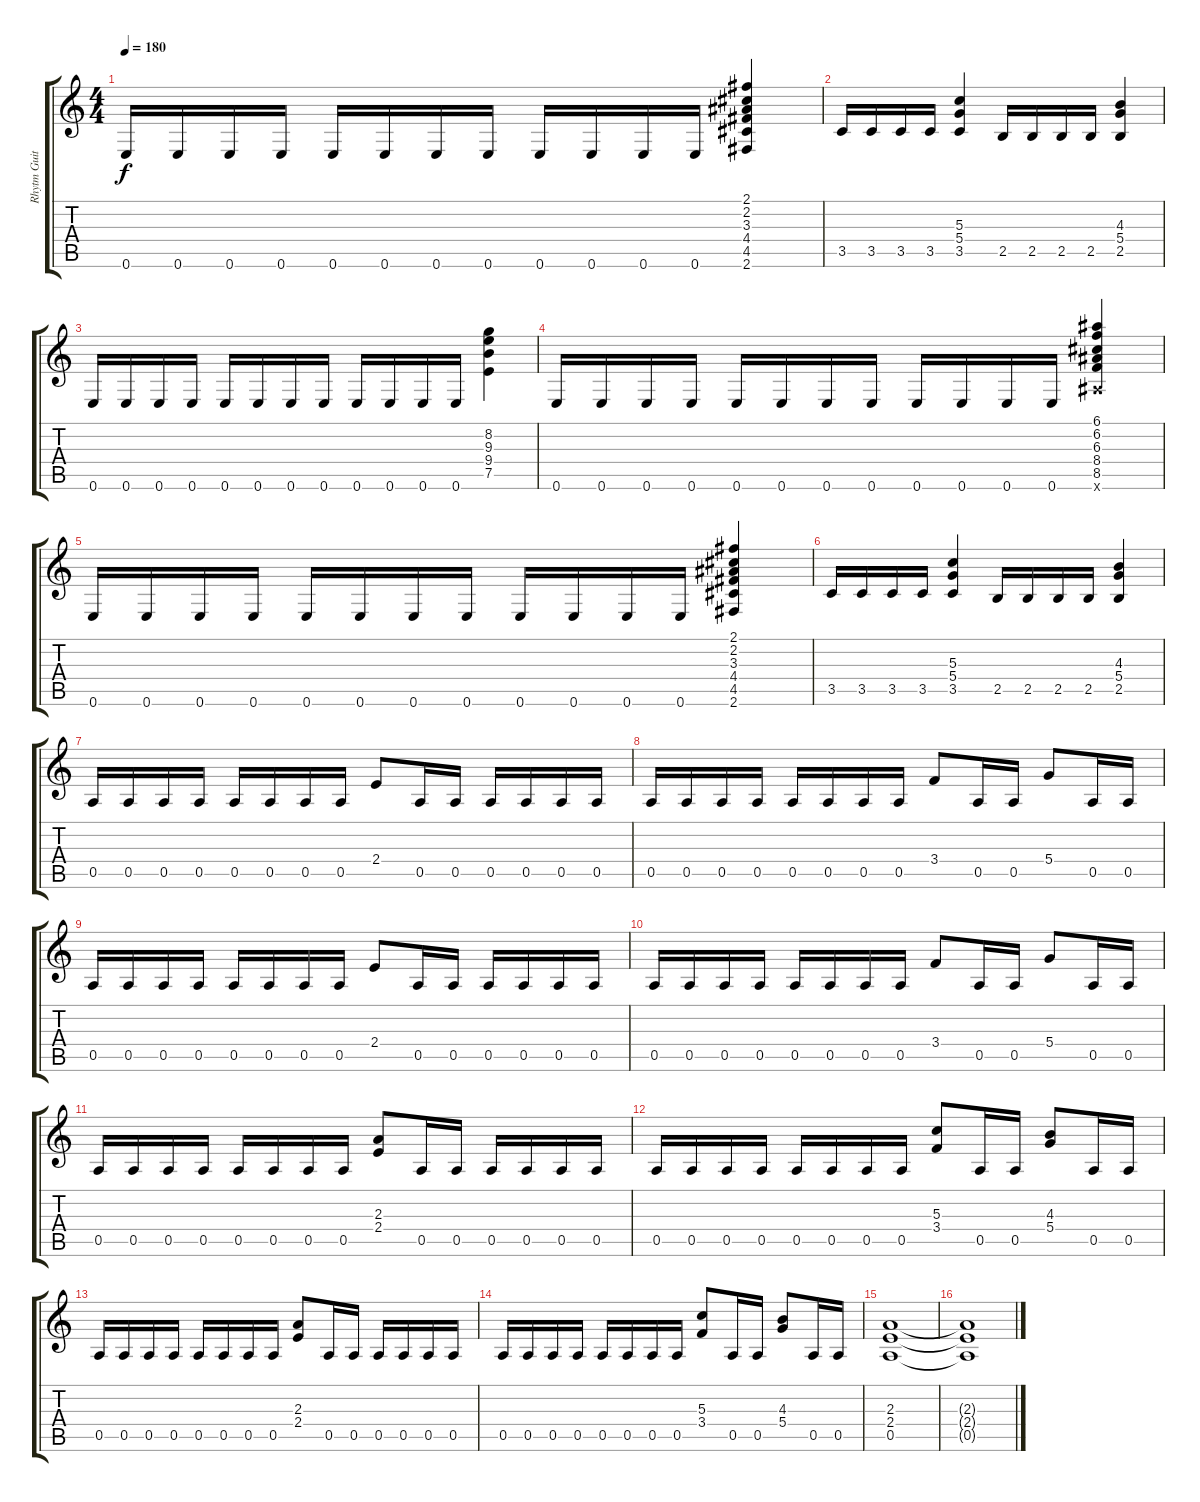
\track ("Rhytm Guitar" "Rhytm Guit") {instrument distortionguitar}
\staff {score tabs}
\tuning (E4 B3 G3 D3 A2 E2) {hide}
\ts (4 4)
\tempo 180
\clef g2
\ks c
0.6.16{dy f} 0.6.16 0.6.16 0.6.16 0.6.16 0.6.16 0.6.16 0.6.16 0.6.16 0.6.16 0.6.16 0.6.16 (2.1 2.2 3.3 4.4 4.5 2.6).4 |
3.5.16 3.5.16 3.5.16 3.5.16 (5.3 5.4 3.5).4 2.5.16 2.5.16 2.5.16 2.5.16 (4.3 5.4 2.5).4 |
0.6.16 0.6.16 0.6.16 0.6.16 0.6.16 0.6.16 0.6.16 0.6.16 0.6.16 0.6.16 0.6.16 0.6.16 (8.2 9.3 9.4 7.5).4 |
0.6.16 0.6.16 0.6.16 0.6.16 0.6.16 0.6.16 0.6.16 0.6.16 0.6.16 0.6.16 0.6.16 0.6.16 (6.1 6.2 6.3 8.4 8.5 6.6{x}).4 |
0.6.16 0.6.16 0.6.16 0.6.16 0.6.16 0.6.16 0.6.16 0.6.16 0.6.16 0.6.16 0.6.16 0.6.16 (2.1 2.2 3.3 4.4 4.5 2.6).4 |
3.5.16 3.5.16 3.5.16 3.5.16 (5.3 5.4 3.5).4 2.5.16 2.5.16 2.5.16 2.5.16 (4.3 5.4 2.5).4 |
0.5.16 0.5.16 0.5.16 0.5.16 0.5.16 0.5.16 0.5.16 0.5.16 2.4.8 0.5.16 0.5.16 0.5.16 0.5.16 0.5.16 0.5.16 |
0.5.16 0.5.16 0.5.16 0.5.16 0.5.16 0.5.16 0.5.16 0.5.16 3.4.8 0.5.16 0.5.16 5.4.8 0.5.16 0.5.16 |
0.5.16 0.5.16 0.5.16 0.5.16 0.5.16 0.5.16 0.5.16 0.5.16 2.4.8 0.5.16 0.5.16 0.5.16 0.5.16 0.5.16 0.5.16 |
0.5.16 0.5.16 0.5.16 0.5.16 0.5.16 0.5.16 0.5.16 0.5.16 3.4.8 0.5.16 0.5.16 5.4.8 0.5.16 0.5.16 |
0.5.16 0.5.16 0.5.16 0.5.16 0.5.16 0.5.16 0.5.16 0.5.16 (2.3 2.4).8 0.5.16 0.5.16 0.5.16 0.5.16 0.5.16 0.5.16 |
0.5.16 0.5.16 0.5.16 0.5.16 0.5.16 0.5.16 0.5.16 0.5.16 (5.3 3.4).8 0.5.16 0.5.16 (4.3 5.4).8 0.5.16 0.5.16 |
0.5.16 0.5.16 0.5.16 0.5.16 0.5.16 0.5.16 0.5.16 0.5.16 (2.3 2.4).8 0.5.16 0.5.16 0.5.16 0.5.16 0.5.16 0.5.16 |
0.5.16 0.5.16 0.5.16 0.5.16 0.5.16 0.5.16 0.5.16 0.5.16 (5.3 3.4).8 0.5.16 0.5.16 (4.3 5.4).8 0.5.16 0.5.16 |
(2.3 2.4 0.5).1 |
(2.3{t} 2.4{t} 0.5{t}).1
